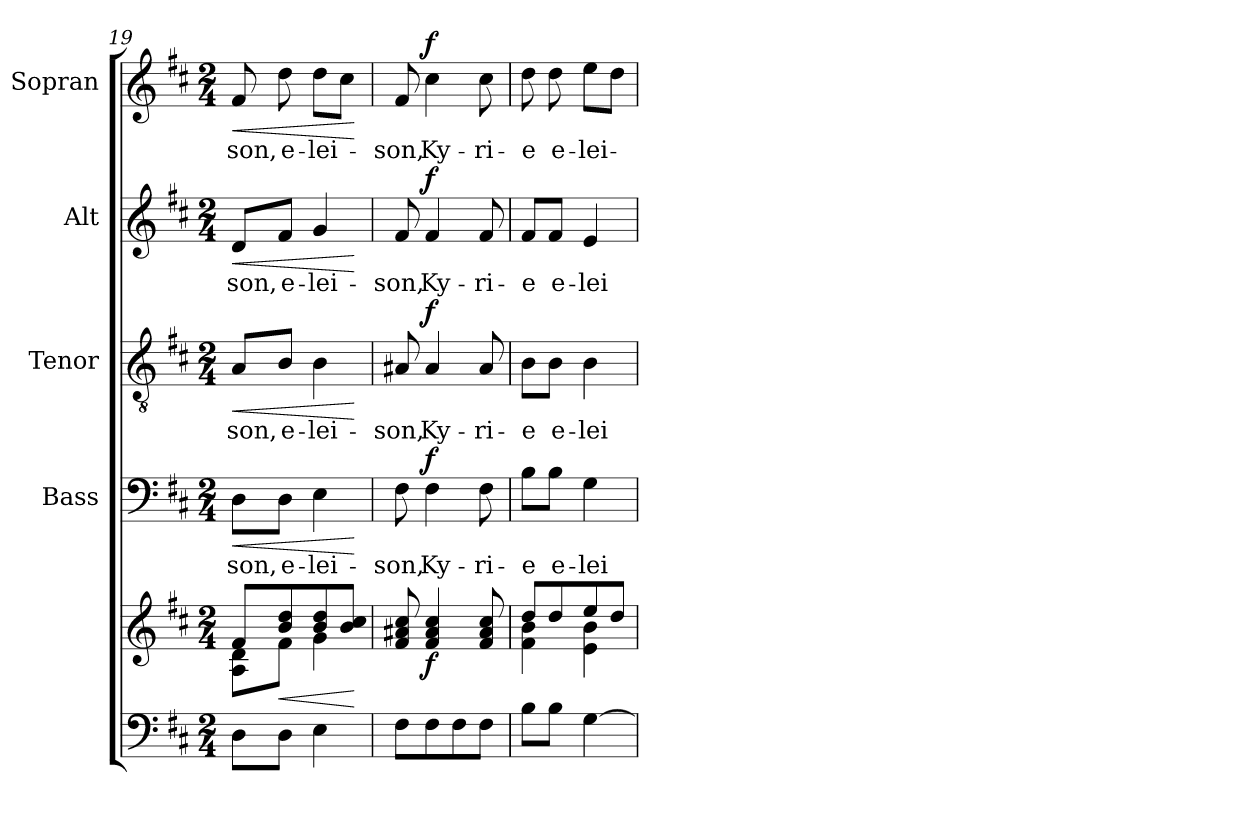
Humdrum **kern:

**kern	**kern	**dynam	**kern	**text	**dynam	**kern	**text	**dynam	**kern	**text	**dynam	**kern	**text	**dynam
*part5	*part5	*part5	*part4	*part4	*part4	*part3	*part3	*part3	*part2	*part2	*part2	*part1	*part1	*part1
*staff6	*staff5	*staff5/6	*staff4	*staff4	*staff4	*staff3	*staff3	*staff3	*staff2	*staff2	*staff2	*staff1	*staff1	*staff1
*	*	*	*I"Bass	*	*	*I"Tenor	*	*	*I"Alt	*	*	*I"Sopran	*	*
*	*	*	*I'B.	*	*	*I'T.	*	*	*I'A.	*	*	*I'S.	*	*
*clefF4	*clefG2	*	*clefF4	*	*	*clefGv2	*	*	*clefG2	*	*	*clefG2	*	*
*k[f#c#]	*k[f#c#]	*	*k[f#c#]	*	*	*k[f#c#]	*	*	*k[f#c#]	*	*	*k[f#c#]	*	*
*D:	*D:	*	*D:	*	*	*D:	*	*	*D:	*	*	*D:	*	*
*M2/4	*M2/4	*	*M2/4	*	*	*M2/4	*	*	*M2/4	*	*	*M2/4	*	*
=19	=19	=19	=19	=19	=19	=19	=19	=19	=19	=19	=19	=19	=19	=19
*	*^	*	*	*	*	*	*	*	*	*	*	*	*	*
!	!	!	!	!	!LO:LY:b	!LO:HP:b	!	!LO:LY:b	!LO:HP:b	!	!LO:LY:b	!LO:HP:b	!	!LO:LY:b	!LO:HP:b
8D\L	8f#/L	8A\ 8d\L	.	8D\L	-son,	<	8A/L	-son,	<	8d/L	-son,	<	8f#/	-son,	<
!	!	!	!LO:HP:b	!	!LO:LY:b	!	!	!LO:LY:b	!	!	!LO:LY:b	!	!	!LO:LY:b	!
8D\J	8b/ 8dd/	8f#\J	<	8D\J	e-	.	8B/J	e-	.	8f#/J	e-	.	8dd\	e-	.
!	!	!	!	!	!LO:LY:b	!	!	!LO:LY:b	!	!	!LO:LY:b	!	!	!LO:LY:b	!
4E\	8b/ 8dd/	4g\	.	4E\	-lei-	.	4B\	-lei-	.	4g/	-lei-	.	8dd\L	-lei-	.
.	8b/ 8cc#/J	.	.	.	.	.	.	.	.	.	.	.	8cc#\J	.	.
*	*v	*v	*	*	*	*	*	*	*	*	*	*	*	*	*
.	.	[	.	.	[	.	.	[	.	.	[	.	.	[
=20	=20	=20	=20	=20	=20	=20	=20	=20	=20	=20	=20	=20	=20	=20
!	!	!	!	!LO:LY:b	!	!	!LO:LY:b	!	!	!LO:LY:b	!	!	!LO:LY:b	!
8F#\L	8f#/ 8a#X/ 8cc#/	.	8F#\	-son,	.	8A#X/	-son,	.	8f#/	-son,	.	8f#/	-son,	.
!	!	!LO:DY:b	!	!LO:LY:b	!LO:DY:a	!	!LO:LY:b	!LO:DY:a	!	!LO:LY:b	!LO:DY:a	!	!LO:LY:b	!LO:DY:a
8F#\	4f#/ 4a#/ 4cc#/	f	4F#\	Ky-	f	4A#/	Ky-	f	4f#/	Ky-	f	4cc#\	Ky-	f
8F#\	.	.	.	.	.	.	.	.	.	.	.	.	.	.
!	!	!	!	!LO:LY:b	!	!	!LO:LY:b	!	!	!LO:LY:b	!	!	!LO:LY:b	!
8F#\J	8f#/ 8a#/ 8cc#/	.	8F#\	-ri-	.	8A#/	-ri-	.	8f#/	-ri-	.	8cc#\	-ri-	.
!!LO:LB:g=z
=21	=21	=21	=21	=21	=21	=21	=21	=21	=21	=21	=21	=21	=21	=21
*	*^	*	*	*	*	*	*	*	*	*	*	*	*	*
!	!	!	!	!	!LO:LY:b	!	!	!LO:LY:b	!	!	!LO:LY:b	!	!	!LO:LY:b	!
8B\L	8dd/L	4f#\ 4b\	.	8B\L	-e	.	8B\L	-e	.	8f#/L	-e	.	8dd\	-e	.
!	!	!	!	!	!LO:LY:b	!	!	!LO:LY:b	!	!	!LO:LY:b	!	!	!LO:LY:b	!
8B\J	8dd/	.	.	8B\J	e-	.	8B\J	e-	.	8f#/J	e-	.	8dd\	e-	.
!	!	!	!	!	!LO:LY:b	!	!	!LO:LY:b	!	!	!LO:LY:b	!	!	!LO:LY:b	!
[4G\	8ee/	4e\ 4b\	.	4G\	-lei-	.	4B\	-lei-	.	4e/	-lei-	.	8ee\L	-lei-	.
.	8dd/J	.	.	.	.	.	.	.	.	.	.	.	8dd\J	.	.
*	*v	*v	*	*	*	*	*	*	*	*	*	*	*	*	*
=	=	=	=	=	=	=	=	=	=	=	=	=	=	=
*-	*-	*-	*-	*-	*-	*-	*-	*-	*-	*-	*-	*-	*-	*-
